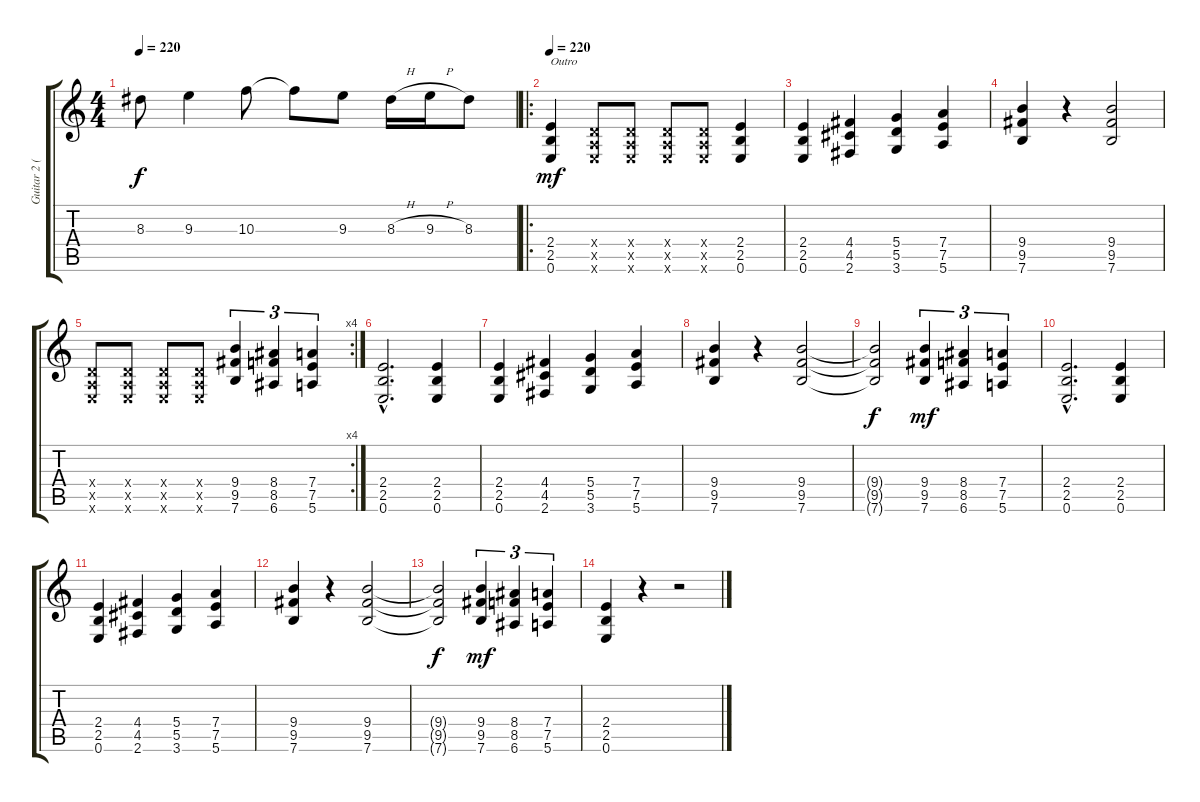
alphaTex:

\track ("Guitar 2 (Jeff Young)" "Guitar 2 (") {instrument distortionguitar}
\staff {score tabs}
\tuning (E4 B3 G3 D3 A2 E2) {hide}
\ts (4 4)
\tempo 220
\clef g2
\ks c
8.3{t}.8{dy f} 9.3.4 10.3.8 10.3{t}.8 9.3.8 8.3{h}.16 9.3{h}.16 8.3.8 |
\ro
\tempo 220
(2.4 2.5 0.6).4{txt "Outro" dy mf} (0.4{x} 0.5{x} 0.6{x}).8 (0.4{x} 0.5{x} 0.6{x}).8 (0.4{x} 0.5{x} 0.6{x}).8 (0.4{x} 0.5{x} 0.6{x}).8 (2.4 2.5 0.6).4 |
(2.4 2.5 0.6).4 (4.4 4.5 2.6).4 (5.4 5.5 3.6).4 (7.4 7.5 5.6).4 |
(9.4 9.5 7.6).4 r.4 (9.4 9.5 7.6).2 |
\rc 4
(0.4{x} 0.5{x} 0.6{x}).8 (0.4{x} 0.5{x} 0.6{x}).8 (0.4{x} 0.5{x} 0.6{x}).8 (0.4{x} 0.5{x} 0.6{x}).8 (9.4 9.5 7.6).4{tu (3 2)} (8.4 8.5 6.6).4{tu (3 2)} (7.4 7.5 5.6).4{tu (3 2)} |
(2.4{hac} 2.5{hac} 0.6{hac}).2{d} (2.4 2.5 0.6).4 |
(2.4 2.5 0.6).4 (4.4 4.5 2.6).4 (5.4 5.5 3.6).4 (7.4 7.5 5.6).4 |
(9.4 9.5 7.6).4 r.4 (9.4 9.5 7.6).2 |
(9.4{t} 9.5{t} 7.6{t}).2{dy f} (9.4 9.5 7.6).4{tu (3 2) dy mf} (8.4 8.5 6.6).4{tu (3 2)} (7.4 7.5 5.6).4{tu (3 2)} |
(2.4{hac} 2.5{hac} 0.6{hac}).2{d} (2.4 2.5 0.6).4 |
(2.4 2.5 0.6).4 (4.4 4.5 2.6).4 (5.4 5.5 3.6).4 (7.4 7.5 5.6).4 |
(9.4 9.5 7.6).4 r.4 (9.4 9.5 7.6).2 |
(9.4{t} 9.5{t} 7.6{t}).2{dy f} (9.4 9.5 7.6).4{tu (3 2) dy mf} (8.4 8.5 6.6).4{tu (3 2)} (7.4 7.5 5.6).4{tu (3 2)} |
(2.4 2.5 0.6).4 r.4 r.2
